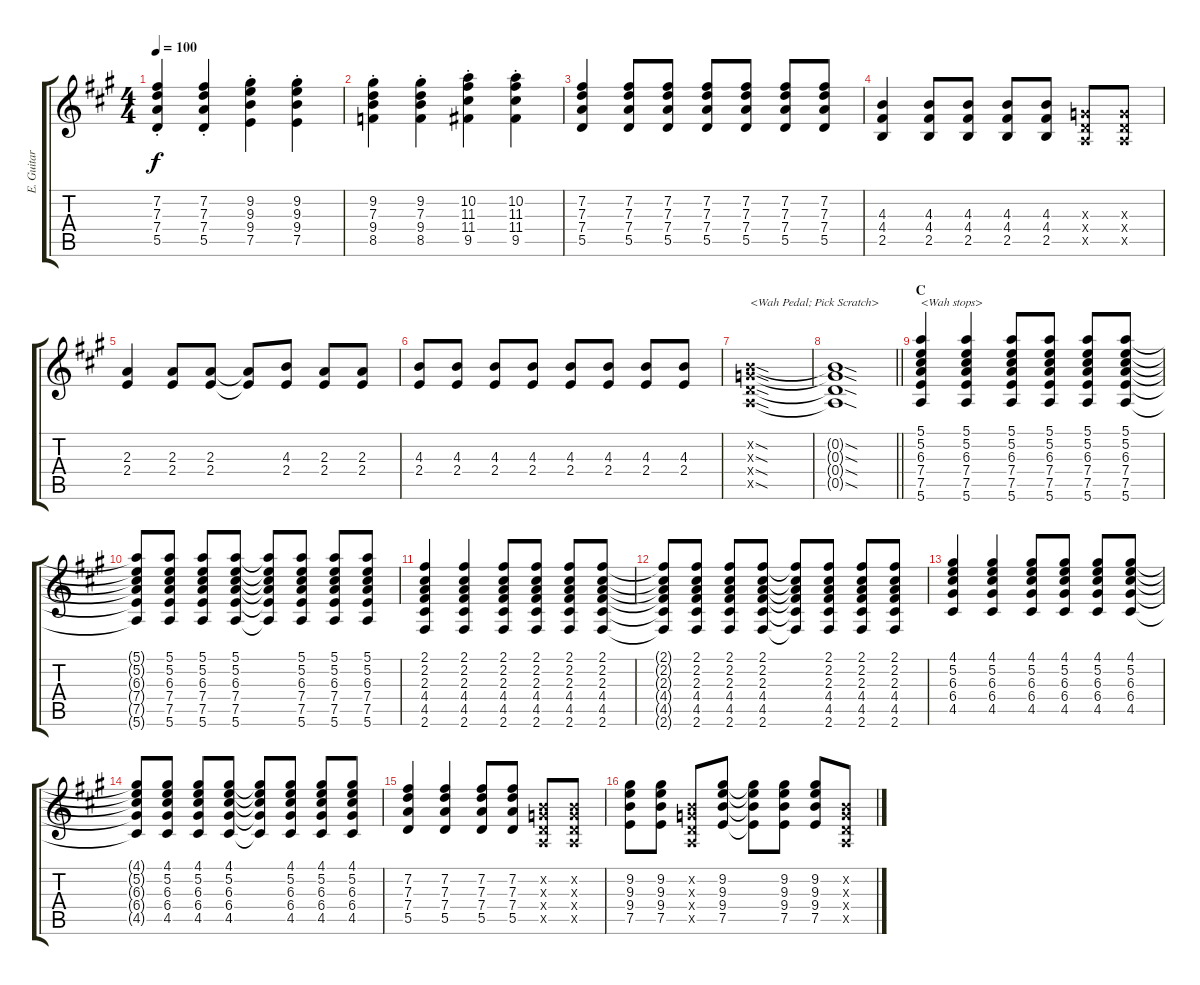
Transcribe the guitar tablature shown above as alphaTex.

\track ("E. Guitar III" "E. Guitar ") {instrument overdrivenguitar}
\staff {score tabs}
\tuning (E4 B3 G3 D3 A2 E2) {hide}
\ts (4 4)
\tempo 100
\clef g2
\ks a
(7.2{st} 7.3{st} 7.4{st} 5.5{st}).4{dy f} (7.2{st} 7.3{st} 7.4{st} 5.5{st}).4 (9.2{st} 9.3{st} 9.4{st} 7.5{st}).4 (9.2{st} 9.3{st} 9.4{st} 7.5{st}).4 |
(9.2{st} 7.3{st} 9.4{st} 8.5{st}).4 (9.2{st} 7.3{st} 9.4{st} 8.5{st}).4 (10.2{st} 11.3{st} 11.4{st} 9.5{st}).4 (10.2{st} 11.3{st} 11.4{st} 9.5{st}).4 |
(7.2 7.3 7.4 5.5).4 (7.2 7.3 7.4 5.5).8 (7.2 7.3 7.4 5.5).8 (7.2 7.3 7.4 5.5).8 (7.2 7.3 7.4 5.5).8 (7.2 7.3 7.4 5.5).8 (7.2 7.3 7.4 5.5).8 |
(4.3 4.4 2.5).4 (4.3 4.4 2.5).8 (4.3 4.4 2.5).8 (4.3 4.4 2.5).8 (4.3 4.4 2.5).8 (0.3{x} 0.4{x} 0.5{x}).8 (0.3{x} 0.4{x} 0.5{x}).8 |
(2.3 2.4).4 (2.3 2.4).8 (2.3 2.4).8 (2.3{t} 2.4{t}).8 (4.3 2.4).8 (2.3 2.4).8 (2.3 2.4).8 |
(4.3 2.4).8 (4.3 2.4).8 (4.3 2.4).8 (4.3 2.4).8 (4.3 2.4).8 (4.3 2.4).8 (4.3 2.4).8 (4.3 2.4).8 |
(0.2{sod x} 0.3{sod x} 0.4{sod x} 0.5{sod x}).1{txt "<Wah Pedal; Pick Scratch>"} |
\barLineRight lightlight
(0.2{sod t} 0.3{sod t} 0.4{sod t} 0.5{sod t}).1 |
\section ("" "C")
(5.1 5.2 6.3 7.4 7.5 5.6).4{txt "<Wah stops>"} (5.1 5.2 6.3 7.4 7.5 5.6).4 (5.1 5.2 6.3 7.4 7.5 5.6).8 (5.1 5.2 6.3 7.4 7.5 5.6).8 (5.1 5.2 6.3 7.4 7.5 5.6).8 (5.1 5.2 6.3 7.4 7.5 5.6).8 |
(5.1{t} 5.2{t} 6.3{t} 7.4{t} 7.5{t} 5.6{t}).8 (5.1 5.2 6.3 7.4 7.5 5.6).8 (5.1 5.2 6.3 7.4 7.5 5.6).8 (5.1 5.2 6.3 7.4 7.5 5.6).8 (5.1{t} 5.2{t} 6.3{t} 7.4{t} 7.5{t} 5.6{t}).8 (5.1 5.2 6.3 7.4 7.5 5.6).8 (5.1 5.2 6.3 7.4 7.5 5.6).8 (5.1 5.2 6.3 7.4 7.5 5.6).8 |
(2.1 2.2 2.3 4.4 4.5 2.6).4 (2.1 2.2 2.3 4.4 4.5 2.6).4 (2.1 2.2 2.3 4.4 4.5 2.6).8 (2.1 2.2 2.3 4.4 4.5 2.6).8 (2.1 2.2 2.3 4.4 4.5 2.6).8 (2.1 2.2 2.3 4.4 4.5 2.6).8 |
(2.1{t} 2.2{t} 2.3{t} 4.4{t} 4.5{t} 2.6{t}).8 (2.1 2.2 2.3 4.4 4.5 2.6).8 (2.1 2.2 2.3 4.4 4.5 2.6).8 (2.1 2.2 2.3 4.4 4.5 2.6).8 (2.1{t} 2.2{t} 2.3{t} 4.4{t} 4.5{t} 2.6{t}).8 (2.1 2.2 2.3 4.4 4.5 2.6).8 (2.1 2.2 2.3 4.4 4.5 2.6).8 (2.1 2.2 2.3 4.4 4.5 2.6).8 |
(4.1 5.2 6.3 6.4 4.5).4 (4.1 5.2 6.3 6.4 4.5).4 (4.1 5.2 6.3 6.4 4.5).8 (4.1 5.2 6.3 6.4 4.5).8 (4.1 5.2 6.3 6.4 4.5).8 (4.1 5.2 6.3 6.4 4.5).8 |
(4.1{t} 5.2{t} 6.3{t} 6.4{t} 4.5{t}).8 (4.1 5.2 6.3 6.4 4.5).8 (4.1 5.2 6.3 6.4 4.5).8 (4.1 5.2 6.3 6.4 4.5).8 (4.1{t} 5.2{t} 6.3{t} 6.4{t} 4.5{t}).8 (4.1 5.2 6.3 6.4 4.5).8 (4.1 5.2 6.3 6.4 4.5).8 (4.1 5.2 6.3 6.4 4.5).8 |
(7.2 7.3 7.4 5.5).4 (7.2 7.3 7.4 5.5).4 (7.2 7.3 7.4 5.5).8 (7.2 7.3 7.4 5.5).8 (0.2{x} 0.3{x} 0.4{x} 0.5{x}).8 (0.2{x} 0.3{x} 0.4{x} 0.5{x}).8 |
(9.2 9.3 9.4 7.5).8 (9.2 9.3 9.4 7.5).8 (0.2{x} 0.3{x} 0.4{x} 0.5{x}).8 (9.2 9.3 9.4 7.5).8 (9.2{t} 9.3{t} 9.4{t} 7.5{t}).8 (9.2 9.3 9.4 7.5).8 (9.2 9.3 9.4 7.5).8 (0.2{x} 0.3{x} 0.4{x} 0.5{x}).8
